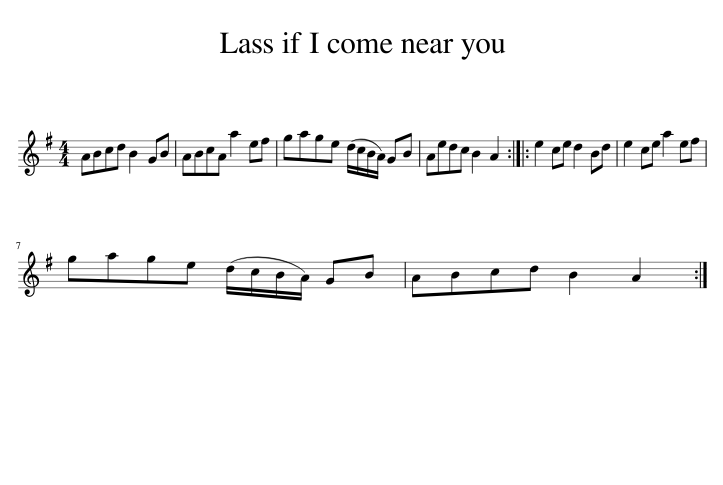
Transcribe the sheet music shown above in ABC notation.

X:1
L:1/8
M:4/4
I:linebreak $
K:G
V:1 treble
V:1
 ABcd B2 GB | ABcA a2 ef | gage (d/c/B/A/) GB | Aedc B2 A2 :: e2 ce d2 Bd | %5
 e2 ce a2 ef |$ gage (d/c/B/A/) GB | ABcd B2 A2 :| %8
